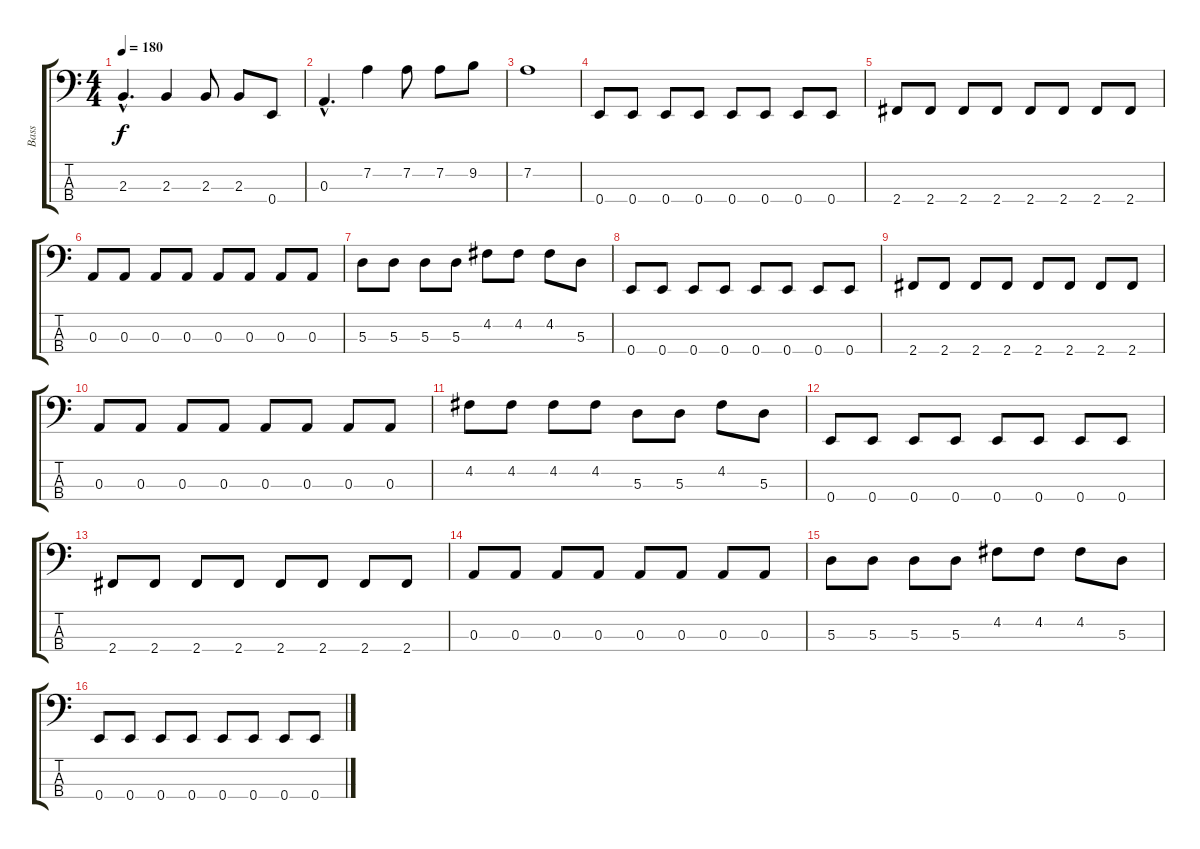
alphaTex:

\track ("Bass" "Bass") {instrument electricbassfinger}
\staff {score tabs}
\tuning (G2 D2 A1 E1) {hide}
\ts (4 4)
\tempo 180
\clef f4
\ks c
2.3{hac}.4{d dy f} 2.3.4 2.3.8 2.3.8 0.4.8 |
0.3{hac}.4{d} 7.2.4 7.2.8 7.2.8 9.2.8 |
7.2.1 |
0.4.8 0.4.8 0.4.8 0.4.8 0.4.8 0.4.8 0.4.8 0.4.8 |
2.4.8 2.4.8 2.4.8 2.4.8 2.4.8 2.4.8 2.4.8 2.4.8 |
0.3.8 0.3.8 0.3.8 0.3.8 0.3.8 0.3.8 0.3.8 0.3.8 |
5.3.8 5.3.8 5.3.8 5.3.8 4.2.8 4.2.8 4.2.8 5.3.8 |
0.4.8 0.4.8 0.4.8 0.4.8 0.4.8 0.4.8 0.4.8 0.4.8 |
2.4.8 2.4.8 2.4.8 2.4.8 2.4.8 2.4.8 2.4.8 2.4.8 |
0.3.8 0.3.8 0.3.8 0.3.8 0.3.8 0.3.8 0.3.8 0.3.8 |
4.2.8 4.2.8 4.2.8 4.2.8 5.3.8 5.3.8 4.2.8 5.3.8 |
0.4.8 0.4.8 0.4.8 0.4.8 0.4.8 0.4.8 0.4.8 0.4.8 |
2.4.8 2.4.8 2.4.8 2.4.8 2.4.8 2.4.8 2.4.8 2.4.8 |
0.3.8 0.3.8 0.3.8 0.3.8 0.3.8 0.3.8 0.3.8 0.3.8 |
5.3.8 5.3.8 5.3.8 5.3.8 4.2.8 4.2.8 4.2.8 5.3.8 |
0.4.8 0.4.8 0.4.8 0.4.8 0.4.8 0.4.8 0.4.8 0.4.8
